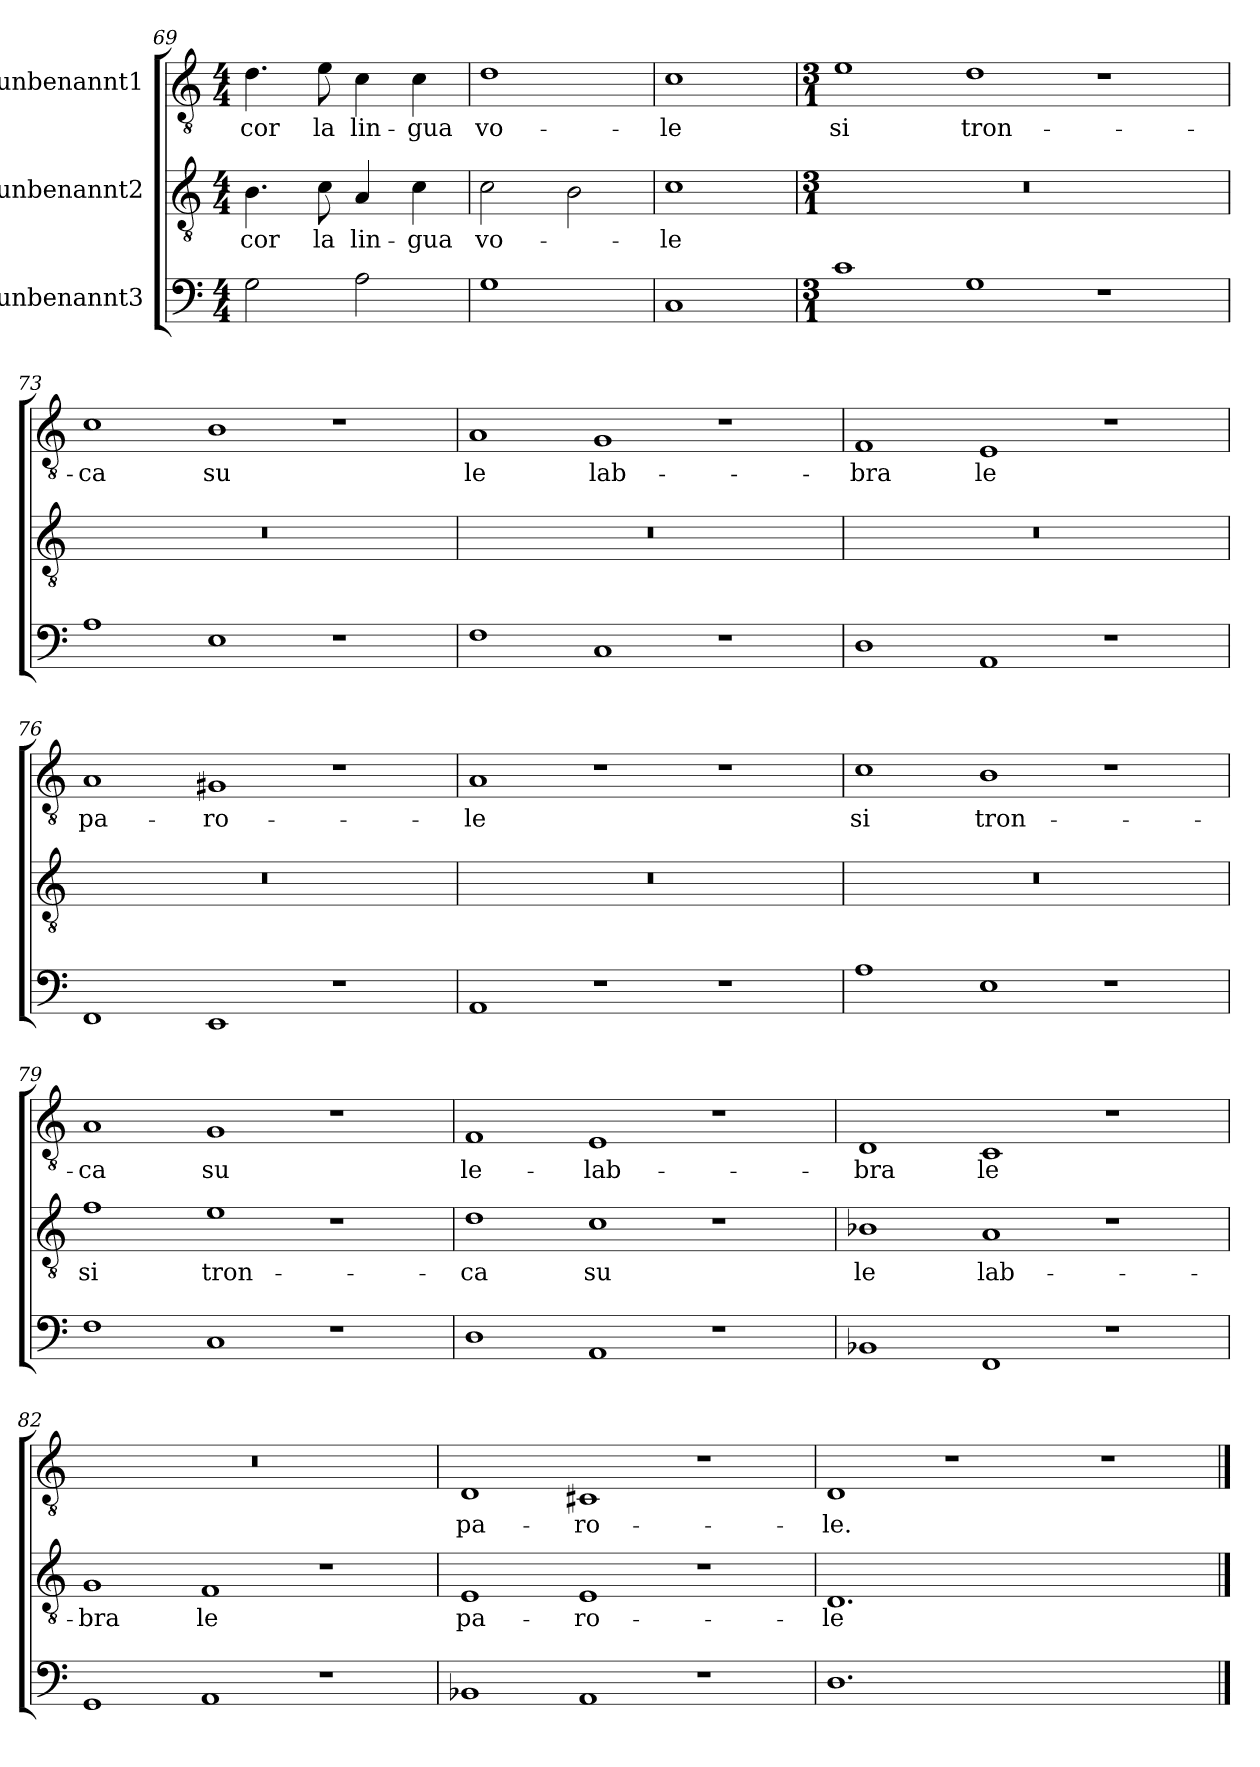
**kern	**kern	**text	**kern	**text
*part3	*part2	*part2	*part1	*part1
*staff3	*staff2	*staff2	*staff1	*staff1
*I"unbenannt3	*I"unbenannt2	*	*I"unbenannt1	*
*clefF4	*clefGv2	*	*clefGv2	*
*k[]	*k[]	*	*k[]	*
*M4/4	*M4/4	*	*M4/4	*
=69	=69	=69	=69	=69
!	!	!LO:LY:b	!	!LO:LY:b
2G\	4.B\	cor	4.d\	cor
!	!	!LO:LY:b	!	!LO:LY:b
.	8c\	la	8e\	la
!	!	!LO:LY:b	!	!LO:LY:b
2A\	4A/	lin-	4c\	lin-
!	!	!LO:LY:b	!	!LO:LY:b
.	4c\	gua	4c\	gua
=70	=70	=70	=70	=70
!	!	!LO:LY:b	!	!LO:LY:b
1G	2c\	vo-	1d	vo-
.	2B\	.	.	.
=71	=71	=71	=71	=71
!	!	!LO:LY:b	!	!LO:LY:b
1C	1c	le	1c	le
=72	=72	=72	=72	=72
*M3/1	*M3/1	*	*M3/1	*
!	!	!	!	!LO:LY:b
1c	0.r	.	1e	si
!	!	!	!	!LO:LY:b
1G	.	.	1d	tron-
1r	.	.	1r	.
!!LO:LB:g=z
=73	=73	=73	=73	=73
!	!	!	!	!LO:LY:b
1A	0.r	.	1c	ca
!	!	!	!	!LO:LY:b
1E	.	.	1B	su
1r	.	.	1r	.
=74	=74	=74	=74	=74
!	!	!	!	!LO:LY:b
1F	0.r	.	1A	le
!	!	!	!	!LO:LY:b
1C	.	.	1G	lab-
1r	.	.	1r	.
=75	=75	=75	=75	=75
!	!	!	!	!LO:LY:b
1D	0.r	.	1F	bra
!	!	!	!	!LO:LY:b
1AA	.	.	1E	le
1r	.	.	1r	.
=76	=76	=76	=76	=76
!	!	!	!	!LO:LY:b
1FF	0.r	.	1A	pa-
!	!	!	!	!LO:LY:b
1EE	.	.	1G#X	ro-
1r	.	.	1r	.
!!LO:LB:g=z
=77	=77	=77	=77	=77
!	!	!	!	!LO:LY:b
1AA	0.r	.	1A	le
1r	.	.	1r	.
1r	.	.	1r	.
=78	=78	=78	=78	=78
!	!	!	!	!LO:LY:b
1A	0.r	.	1c	si
!	!	!	!	!LO:LY:b
1E	.	.	1B	tron-
1r	.	.	1r	.
=79	=79	=79	=79	=79
!	!	!LO:LY:b	!	!LO:LY:b
1F	1f	si	1A	ca
!	!	!LO:LY:b	!	!LO:LY:b
1C	1e	tron-	1G	su
1r	1r	.	1r	.
=80	=80	=80	=80	=80
!	!	!LO:LY:b	!	!LO:LY:b
1D	1d	ca	1F	le-
!	!	!LO:LY:b	!	!LO:LY:b
1AA	1c	su	1E	lab-
1r	1r	.	1r	.
!!LO:PB:g=z
=81	=81	=81	=81	=81
!	!	!LO:LY:b	!	!LO:LY:b
1BB-X	1B-X	le	1D	bra
!	!	!LO:LY:b	!	!LO:LY:b
1FF	1A	lab-	1C	le
1r	1r	.	1r	.
=82	=82	=82	=82	=82
!	!	!LO:LY:b	!	!
1GG	1G	bra	0.r	.
!	!	!LO:LY:b	!	!
1AA	1F	le	.	.
1r	1r	.	.	.
=83	=83	=83	=83	=83
!	!	!LO:LY:b	!	!LO:LY:b
1BB-X	1E	pa-	1D	pa-
!	!	!LO:LY:b	!	!LO:LY:b
1AA	1E	ro-	1C#X	ro-
1r	1r	.	1r	.
=84	=84	=84	=84	=84
!	!	!LO:LY:b	!	!LO:LY:b
1.D	1.D	le	1D	le.
.	.	.	1r	.
1.ryy	1.ryy	.	.	.
.	.	.	1r	.
==	==	==	==	==
*-	*-	*-	*-	*-
